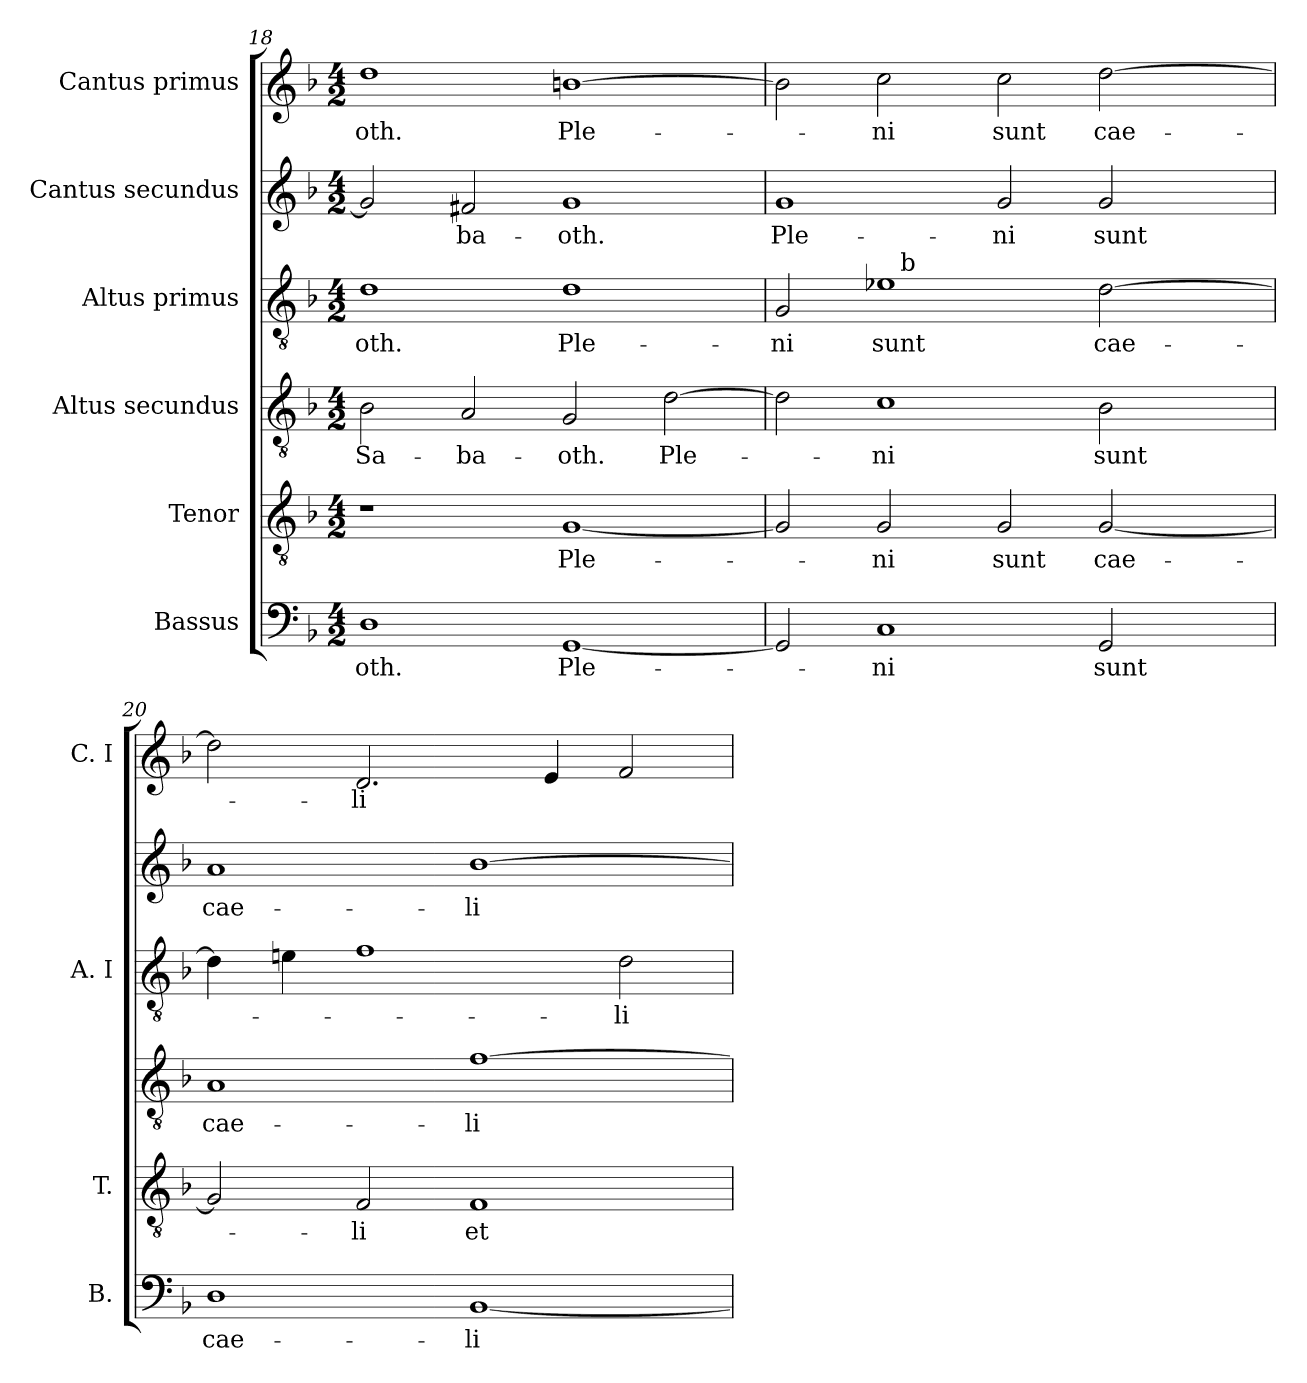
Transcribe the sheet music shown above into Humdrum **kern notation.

**kern	**text	**kern	**text	**kern	**text	**kern	**text	**kern	**text	**kern	**text
*part6	*part6	*part5	*part5	*part4	*part4	*part3	*part3	*part2	*part2	*part1	*part1
*staff6	*staff6	*staff5	*staff5	*staff4	*staff4	*staff3	*staff3	*staff2	*staff2	*staff1	*staff1
*I"Bassus	*	*I"Tenor	*	*I"Altus secundus	*	*I"Altus primus	*	*I"Cantus secundus	*	*I"Cantus primus	*
*I'B.	*	*I'T.	*	*	*	*I'A. I	*	*	*	*I'C. I	*
*clefF4	*	*clefGv2	*	*clefGv2	*	*clefGv2	*	*clefG2	*	*clefG2	*
*	*	*ITrd7c12	*	*ITrd7c12	*	*ITrd7c12	*	*	*	*	*
*k[b-]	*	*k[b-]	*	*k[b-]	*	*k[b-]	*	*k[b-]	*	*k[b-]	*
*d:	*	*d:	*	*d:	*	*d:	*	*d:	*	*d:	*
*M4/2	*	*M4/2	*	*M4/2	*	*M4/2	*	*M4/2	*	*M4/2	*
=18	=18	=18	=18	=18	=18	=18	=18	=18	=18	=18	=18
!	!LO:LY:b:color=#000000	!	!	!	!	!	!	!	!	!	!
!	!	!	!	!	!LO:LY:b:color=#000000	!	!	!	!	!	!
!	!	!	!	!	!	!	!LO:LY:b:color=#000000	!	!	!	!
!	!	!	!	!	!	!	!	!	!	!	!LO:LY:b:color=#000000
1Di	-oth.	1r	.	2BB-i\	Sa-	1Di	-oth.	2gi/]	.	1ddi	-oth.
!	!	!	!	!	!LO:LY:b:color=#000000	!	!	!	!	!	!
!	!	!	!	!	!	!	!	!	!LO:LY:b:color=#000000	!	!
.	.	.	.	2AAi/	-ba-	.	.	2f#Xi/	-ba-	.	.
!	!LO:LY:b:color=#000000	!	!	!	!	!	!	!	!	!	!
!	!	!	!LO:LY:b:color=#000000	!	!	!	!	!	!	!	!
!	!	!	!	!	!LO:LY:b:color=#000000	!	!	!	!	!	!
!	!	!	!	!	!	!	!LO:LY:b:color=#000000	!	!	!	!
!	!	!	!	!	!	!	!	!	!LO:LY:b:color=#000000	!	!
!	!	!	!	!	!	!	!	!	!	!	!LO:LY:b:color=#000000
[1GGi	Ple-	[1GGi	Ple-	2GGi/	-oth.	1Di	Ple-	1gi	-oth.	[1bni	Ple-
!	!	!	!	!	!LO:LY:b:color=#000000	!	!	!	!	!	!
.	.	.	.	[2Di\	Ple-	.	.	.	.	.	.
!!LO:LB:g=z
=19	=19	=19	=19	=19	=19	=19	=19	=19	=19	=19	=19
!	!	!	!	!	!	!	!LO:LY:b:color=#000000	!	!	!	!
!	!	!	!	!	!	!	!	!	!LO:LY:b:color=#000000	!	!
*	*	*	*	*	*	*^	*	*	*	*	*
2GGi/]	.	2GGi/]	.	2Di\]	.	2GGi/	2ryy	-ni	1gi	Ple-	2bi\]	.
!	!LO:LY:b:color=#000000	!	!	!	!	!	!	!	!	!	!	!
!	!	!	!LO:LY:b:color=#000000	!	!	!	!	!	!	!	!	!
!	!	!	!	!	!LO:LY:b:color=#000000	!	!	!	!	!	!	!
!	!	!	!	!	!	!	!	!LO:LY:b:color=#000000	!	!	!	!
!	!	!	!	!	!	!	!	!	!	!	!	!LO:LY:b:color=#000000
1Ci	-ni	2GGi/	-ni	1Ci	-ni	1E-i	32ryy	sunt	.	.	2cci\	-ni
.	.	.	.	.	.	.	256ryy	.	.	.	.	.
!	!	!	!	!	!	!	!LO:TX:a:t=b	!	!	!	!	!
.	.	.	.	.	.	.	1ryy	.	.	.	.	.
!	!	!	!LO:LY:b:color=#000000	!	!	!	!	!	!	!	!	!
!	!	!	!	!	!	!	!	!	!	!LO:LY:b:color=#000000	!	!
!	!	!	!	!	!	!	!	!	!	!	!	!LO:LY:b:color=#000000
.	.	2GGi/	sunt	.	.	.	.	.	2gi/	-ni	2cci\	sunt
!	!LO:LY:b:color=#000000	!	!	!	!	!	!	!	!	!	!	!
!	!	!	!LO:LY:b:color=#000000	!	!	!	!	!	!	!	!	!
!	!	!	!	!	!LO:LY:b:color=#000000	!	!	!	!	!	!	!
!	!	!	!	!	!	!	!	!LO:LY:b:color=#000000	!	!	!	!
!	!	!	!	!	!	!	!	!	!	!LO:LY:b:color=#000000	!	!
!	!	!	!	!	!	!	!	!	!	!	!	!LO:LY:b:color=#000000
2GGi/	sunt	[2GGi/	cae-	2BB-i\	sunt	[2Di\	.	cae-	2gi/	sunt	[2ddi\	cae-
.	.	.	.	.	.	.	4ryy	.	.	.	.	.
.	.	.	.	.	.	.	8ryy	.	.	.	.	.
.	.	.	.	.	.	.	16ryy	.	.	.	.	.
.	.	.	.	.	.	.	64..ryy	.	.	.	.	.
*	*	*	*	*	*	*v	*v	*	*	*	*	*
=20	=20	=20	=20	=20	=20	=20	=20	=20	=20	=20	=20
*	*	*	*	*	*	*^	*	*	*	*	*
!	!LO:LY:b:color=#000000	!	!	!	!	!	!	!	!	!	!	!
*	*	*	*	*	*	*v	*v	*	*	*	*	*
*	*	*	*	*	*	*^	*	*	*	*	*
!	!	!	!	!	!LO:LY:b:color=#000000	!	!	!	!	!	!	!
*	*	*	*	*	*	*v	*v	*	*	*	*	*
*	*	*	*	*	*	*^	*	*	*	*	*
!	!	!	!	!	!	!	!	!	!	!LO:LY:b:color=#000000	!	!
*	*	*	*	*	*	*v	*v	*	*	*	*	*
1Di	cae-	2GGi/]	.	1AAi	cae-	4Di\]	.	1ai	cae-	2ddi\]	.
.	.	.	.	.	.	4Eni\	.	.	.	.	.
!	!	!	!LO:LY:b:color=#000000	!	!	!	!	!	!	!	!
!	!	!	!	!	!	!	!	!	!	!	!LO:LY:b:color=#000000
.	.	2FFi/	-li	.	.	1Fi	.	.	.	2.di/	-li
!	!LO:LY:b:color=#000000	!	!	!	!	!	!	!	!	!	!
!	!	!	!LO:LY:b:color=#000000	!	!	!	!	!	!	!	!
!	!	!	!	!	!LO:LY:b:color=#000000	!	!	!	!	!	!
!	!	!	!	!	!	!	!	!	!LO:LY:b:color=#000000	!	!
[1BB-i	-li	1FFi	et	[1Fi	-li	.	.	[1b-i	-li	.	.
.	.	.	.	.	.	.	.	.	.	4ei/	.
!	!	!	!	!	!	!	!LO:LY:b:color=#000000	!	!	!	!
.	.	.	.	.	.	2Di\	-li	.	.	2fi/	.
=	=	=	=	=	=	=	=	=	=	=	=
*-	*-	*-	*-	*-	*-	*-	*-	*-	*-	*-	*-
